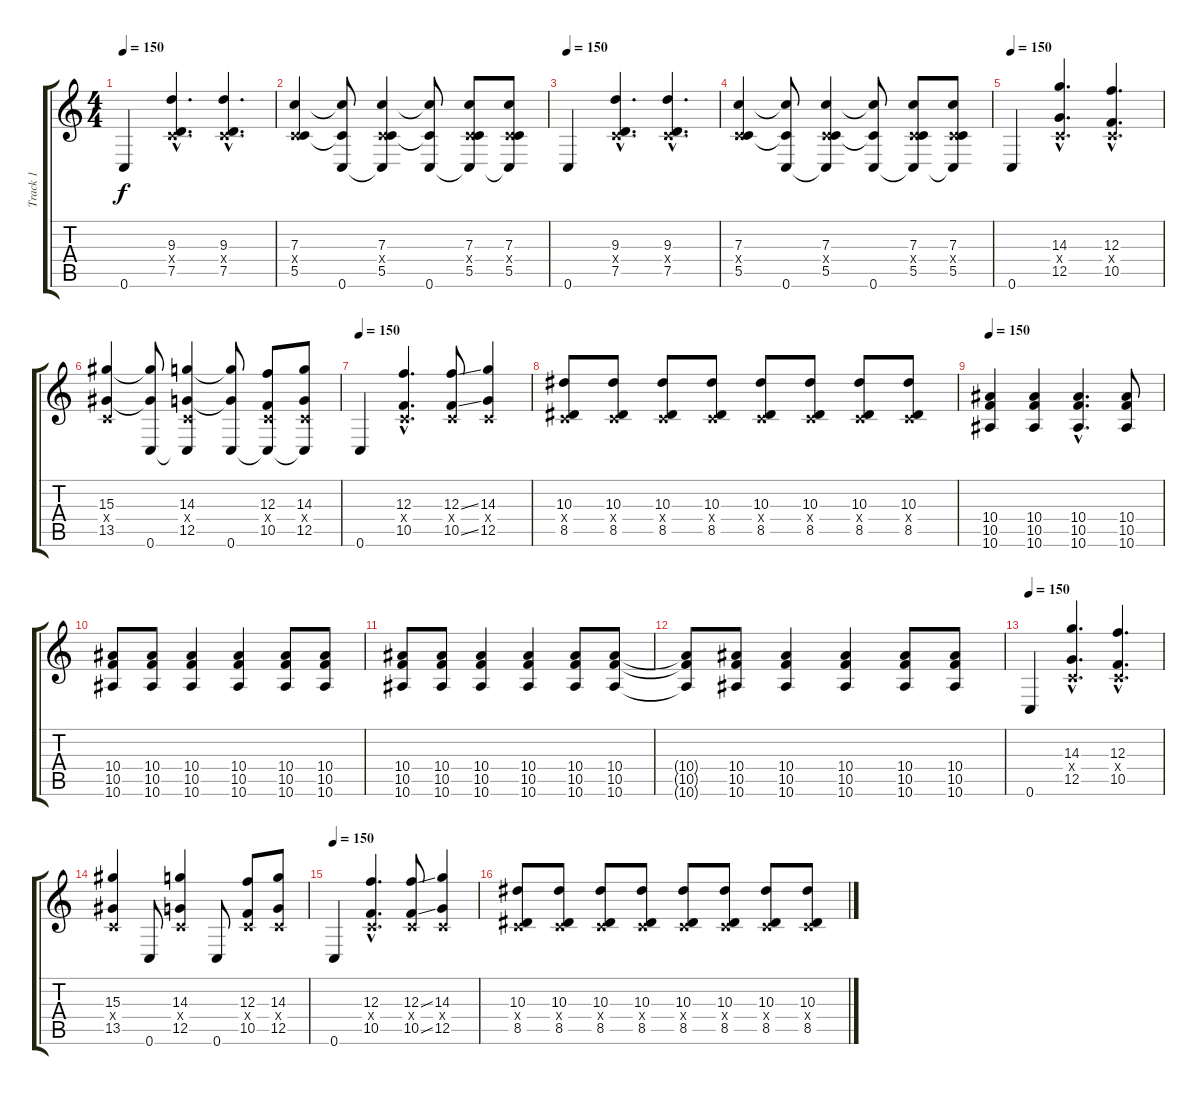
\track ("Track 1" "Track 1") {instrument overdrivenguitar}
\staff {score tabs}
\tuning (D4 A3 F3 C3 G2 C2) {hide}
\ts (4 4)
\tempo 150
\clef g2
\ks c
0.6.4{dy f} (9.3{hac} 0.4{hac x} 7.5{hac}).4{d} (9.3{hac} 0.4{hac x} 7.5{hac}).4{d} |
(7.3 0.4{x} 5.5).4 (7.3{t} 5.5{t} 0.6).8 (7.3 0.4{x} 5.5 0.6{t}).4 (7.3{t} 5.5{t} 0.6).8 (7.3 0.4{x} 5.5 0.6{t}).8 (7.3 0.4{x} 5.5 0.6{t}).8 |
\tempo 150
0.6.4 (9.3{hac} 0.4{hac x} 7.5{hac}).4{d} (9.3{hac} 0.4{hac x} 7.5{hac}).4{d} |
(7.3 0.4{x} 5.5).4 (7.3{t} 5.5{t} 0.6).8 (7.3 0.4{x} 5.5 0.6{t}).4 (7.3{t} 5.5{t} 0.6).8 (7.3 0.4{x} 5.5 0.6{t}).8 (7.3 0.4{x} 5.5 0.6{t}).8 |
\tempo 150
0.6.4 (14.3{hac} 0.4{hac x} 12.5{hac}).4{d} (12.3{hac} 0.4{hac x} 10.5{hac}).4{d} |
(15.3 0.4{x} 13.5).4 (15.3{t} 13.5{t} 0.6).8 (14.3 0.4{x} 12.5 0.6{t}).4 (14.3{t} 12.5{t} 0.6).8 (12.3 0.4{x} 10.5 0.6{t}).8 (14.3 0.4{x} 12.5 0.6{t}).8 |
\tempo 150
0.6.4 (12.3{hac} 0.4{hac x} 10.5{hac}).4{d} (12.3{ss} 0.4{x} 10.5{ss}).8 (14.3 0.4{x} 12.5).4 |
(10.3 0.4{x} 8.5).8 (10.3 0.4{x} 8.5).8 (10.3 0.4{x} 8.5).8 (10.3 0.4{x} 8.5).8 (10.3 0.4{x} 8.5).8 (10.3 0.4{x} 8.5).8 (10.3 0.4{x} 8.5).8 (10.3 0.4{x} 8.5).8 |
\tempo 150
(10.4 10.5 10.6).4{instrument overdrivenguitar} (10.4 10.5 10.6).4 (10.4{hac} 10.5{hac} 10.6{hac}).4{d} (10.4 10.5 10.6).8 |
(10.4 10.5 10.6).8 (10.4 10.5 10.6).8 (10.4 10.5 10.6).4 (10.4 10.5 10.6).4 (10.4 10.5 10.6).8 (10.4 10.5 10.6).8 |
(10.4 10.5 10.6).8 (10.4 10.5 10.6).8 (10.4 10.5 10.6).4 (10.4 10.5 10.6).4 (10.4 10.5 10.6).8 (10.4 10.5 10.6).8 |
(10.4{t} 10.5{t} 10.6{t}).8 (10.4 10.5 10.6).8 (10.4 10.5 10.6).4 (10.4 10.5 10.6).4 (10.4 10.5 10.6).8 (10.4 10.5 10.6).8 |
\tempo 150
0.6.4{volume 8 balance 2 instrument electricguitarjazz} (14.3{hac} 0.4{hac x} 12.5{hac}).4{d} (12.3{hac} 0.4{hac x} 10.5{hac}).4{d} |
(15.3 0.4{x} 13.5).4 0.6.8 (14.3 0.4{x} 12.5).4 0.6.8 (12.3 0.4{x} 10.5).8 (14.3 0.4{x} 12.5).8 |
\tempo 150
0.6.4 (12.3{hac} 0.4{hac x} 10.5{hac}).4{d} (12.3{ss} 0.4{x} 10.5{ss}).8 (14.3 0.4{x} 12.5).4 |
(10.3 0.4{x} 8.5).8 (10.3 0.4{x} 8.5).8 (10.3 0.4{x} 8.5).8 (10.3 0.4{x} 8.5).8 (10.3 0.4{x} 8.5).8 (10.3 0.4{x} 8.5).8 (10.3 0.4{x} 8.5).8 (10.3 0.4{x} 8.5).8
